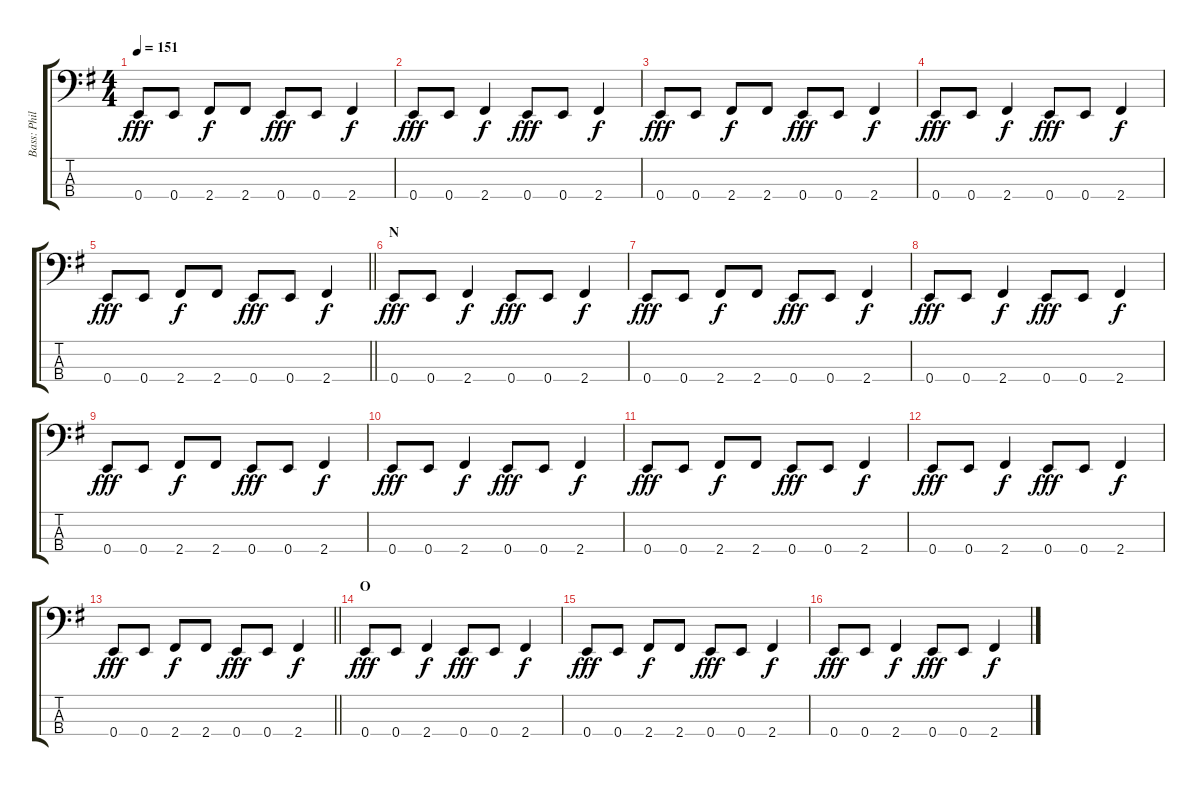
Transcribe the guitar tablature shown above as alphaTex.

\track ("Bass: Phillip" "Bass: Phil") {instrument electricbassfinger}
\staff {score tabs}
\tuning (G2 D2 A1 E1) {hide}
\ts (4 4)
\tempo 151
\clef f4
\ks g
0.4.8{dy fff} 0.4.8 2.4.8{dy f} 2.4.8 0.4.8{dy fff} 0.4.8 2.4.4{dy f} |
0.4.8{dy fff} 0.4.8 2.4.4{dy f} 0.4.8{dy fff} 0.4.8 2.4.4{dy f} |
0.4.8{dy fff} 0.4.8 2.4.8{dy f} 2.4.8 0.4.8{dy fff} 0.4.8 2.4.4{dy f} |
0.4.8{dy fff} 0.4.8 2.4.4{dy f} 0.4.8{dy fff} 0.4.8 2.4.4{dy f} |
\barLineRight lightlight
0.4.8{dy fff} 0.4.8 2.4.8{dy f} 2.4.8 0.4.8{dy fff} 0.4.8 2.4.4{dy f} |
\section ("" "N")
0.4.8{dy fff} 0.4.8 2.4.4{dy f} 0.4.8{dy fff} 0.4.8 2.4.4{dy f} |
0.4.8{dy fff} 0.4.8 2.4.8{dy f} 2.4.8 0.4.8{dy fff} 0.4.8 2.4.4{dy f} |
0.4.8{dy fff} 0.4.8 2.4.4{dy f} 0.4.8{dy fff} 0.4.8 2.4.4{dy f} |
0.4.8{dy fff} 0.4.8 2.4.8{dy f} 2.4.8 0.4.8{dy fff} 0.4.8 2.4.4{dy f} |
0.4.8{dy fff} 0.4.8 2.4.4{dy f} 0.4.8{dy fff} 0.4.8 2.4.4{dy f} |
0.4.8{dy fff} 0.4.8 2.4.8{dy f} 2.4.8 0.4.8{dy fff} 0.4.8 2.4.4{dy f} |
0.4.8{dy fff} 0.4.8 2.4.4{dy f} 0.4.8{dy fff} 0.4.8 2.4.4{dy f} |
\barLineRight lightlight
0.4.8{dy fff} 0.4.8 2.4.8{dy f} 2.4.8 0.4.8{dy fff} 0.4.8 2.4.4{dy f} |
\section ("" "O")
0.4.8{dy fff} 0.4.8 2.4.4{dy f} 0.4.8{dy fff} 0.4.8 2.4.4{dy f} |
0.4.8{dy fff} 0.4.8 2.4.8{dy f} 2.4.8 0.4.8{dy fff} 0.4.8 2.4.4{dy f} |
0.4.8{dy fff} 0.4.8 2.4.4{dy f} 0.4.8{dy fff} 0.4.8 2.4.4{dy f}
